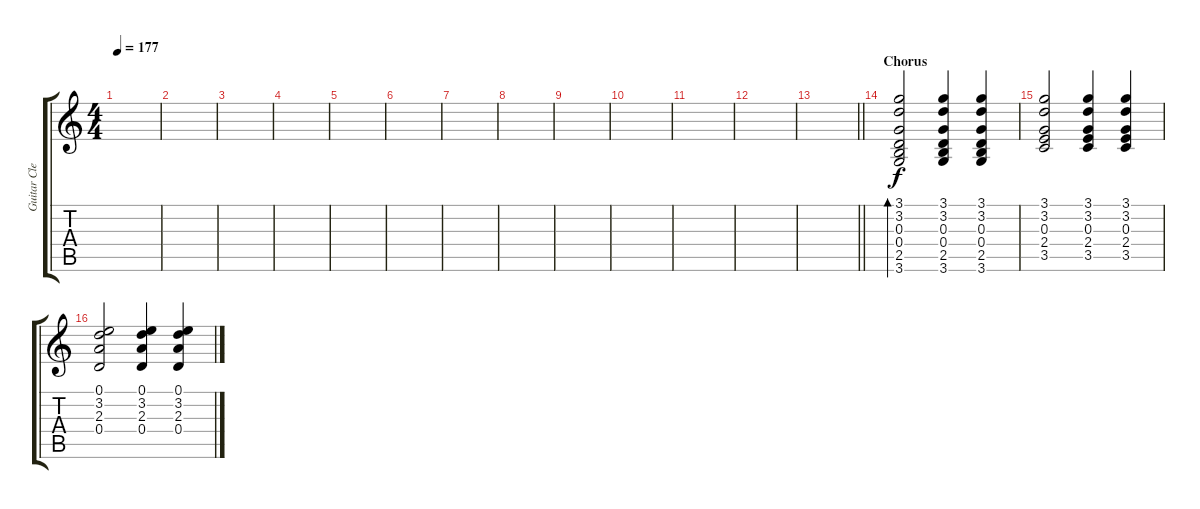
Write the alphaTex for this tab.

\track ("Guitar Clean" "Guitar Cle") {instrument electricguitarclean}
\staff {score tabs}
\tuning (E4 B3 G3 D3 A2 E2) {hide}
\ts (4 4)
\tempo 177
\clef g2
\ks c
|
|
|
|
|
|
|
|
|
|
|
|
\barLineRight lightlight
|
\section ("" "Chorus")
(3.1 3.2 0.3 0.4 2.5 3.6).2{bd 120} (3.1 3.2 0.3 0.4 2.5 3.6).4 (3.1 3.2 0.3 0.4 2.5 3.6).4 |
(3.1 3.2 0.3 2.4 3.5).2 (3.1 3.2 0.3 2.4 3.5).4 (3.1 3.2 0.3 2.4 3.5).4 |
(0.1 3.2 2.3 0.4).2 (0.1 3.2 2.3 0.4).4 (0.1 3.2 2.3 0.4).4
